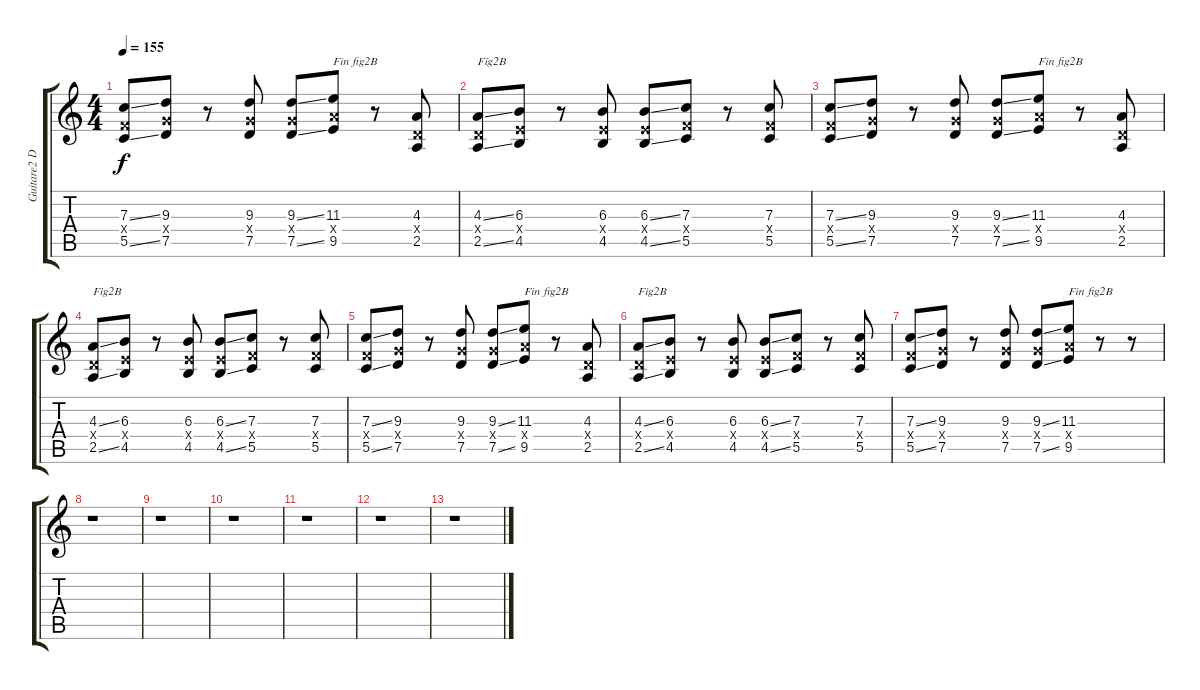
\track ("Guitare2 D" "Guitare2 D") {instrument distortionguitar}
\staff {score tabs}
\tuning (D4 A3 F3 C3 G2 D2) {hide}
\ts (4 4)
\tempo 155
\clef g2
\ks c
(7.3{ss} 5.4{x} 5.5{ss}).8{dy f} (9.3 7.4{x} 7.5).8 r.8 (9.3 7.4{x} 7.5).8 (9.3{ss} 7.4{x} 7.5{ss}).8 (11.3 9.4{x} 9.5).8{txt "Fin fig2B"} r.8 (4.3 2.4{x} 2.5).8 |
(4.3{ss} 2.4{x} 2.5{ss}).8{txt "Fig2B"} (6.3 4.4{x} 4.5).8 r.8 (6.3 4.4{x} 4.5).8 (6.3{ss} 4.4{x} 4.5{ss}).8 (7.3 5.4{x} 5.5).8 r.8 (7.3 5.4{x} 5.5).8 |
(7.3{ss} 5.4{x} 5.5{ss}).8 (9.3 7.4{x} 7.5).8 r.8 (9.3 7.4{x} 7.5).8 (9.3{ss} 7.4{x} 7.5{ss}).8 (11.3 9.4{x} 9.5).8{txt "Fin fig2B"} r.8 (4.3 2.4{x} 2.5).8 |
(4.3{ss} 2.4{x} 2.5{ss}).8{txt "Fig2B"} (6.3 4.4{x} 4.5).8 r.8 (6.3 4.4{x} 4.5).8 (6.3{ss} 4.4{x} 4.5{ss}).8 (7.3 5.4{x} 5.5).8 r.8 (7.3 5.4{x} 5.5).8 |
(7.3{ss} 5.4{x} 5.5{ss}).8 (9.3 7.4{x} 7.5).8 r.8 (9.3 7.4{x} 7.5).8 (9.3{ss} 7.4{x} 7.5{ss}).8 (11.3 9.4{x} 9.5).8{txt "Fin fig2B"} r.8 (4.3 2.4{x} 2.5).8 |
(4.3{ss} 2.4{x} 2.5{ss}).8{txt "Fig2B"} (6.3 4.4{x} 4.5).8 r.8 (6.3 4.4{x} 4.5).8 (6.3{ss} 4.4{x} 4.5{ss}).8 (7.3 5.4{x} 5.5).8 r.8 (7.3 5.4{x} 5.5).8 |
(7.3{ss} 5.4{x} 5.5{ss}).8 (9.3 7.4{x} 7.5).8 r.8 (9.3 7.4{x} 7.5).8 (9.3{ss} 7.4{x} 7.5{ss}).8 (11.3 9.4{x} 9.5).8{txt "Fin fig2B"} r.8 r.8 |
r.1 |
r.1 |
r.1 |
r.1 |
r.1 |
r.1
